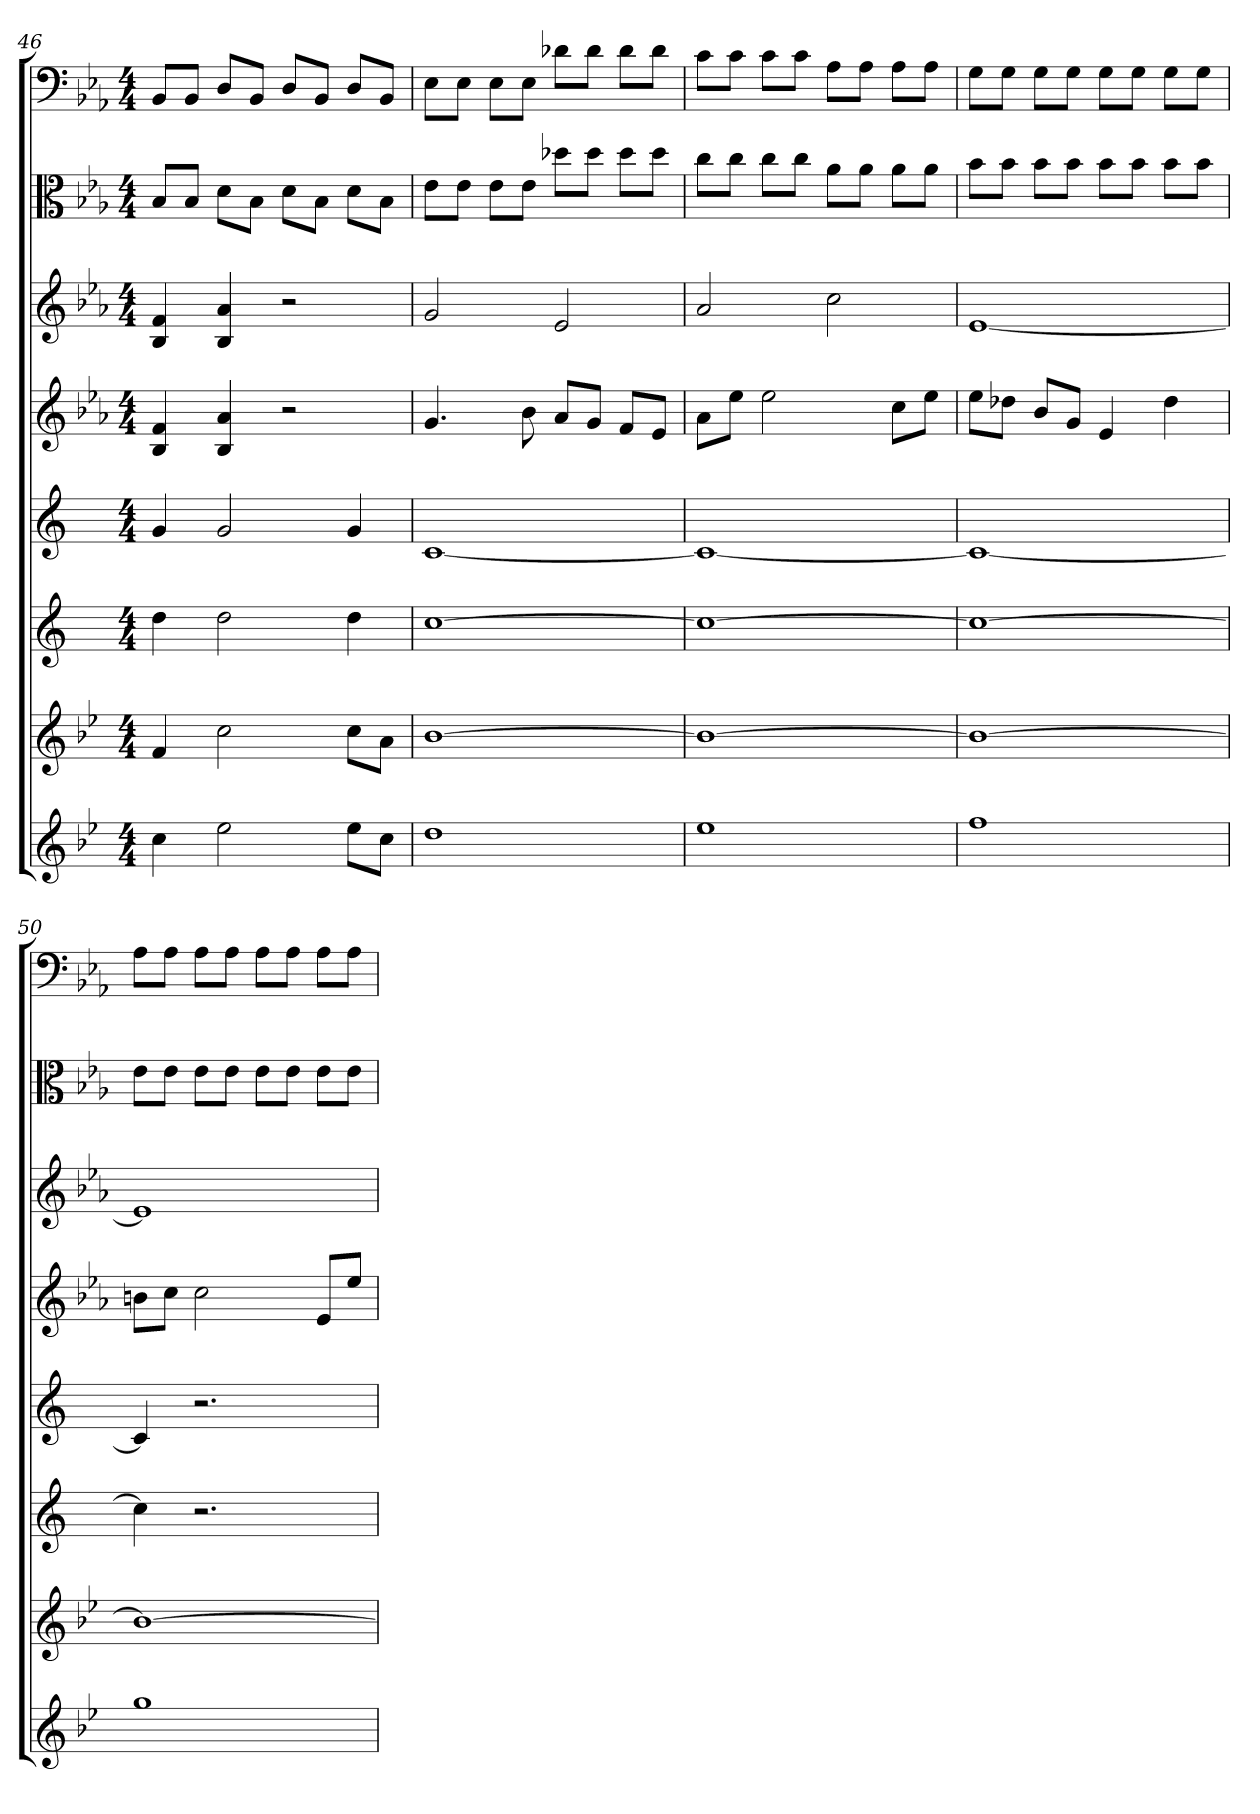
**kern	**kern	**kern	**kern	**kern	**kern	**kern	**kern
*part8	*part7	*part6	*part5	*part4	*part3	*part2	*part1
*staff8	*staff7	*staff6	*staff5	*staff4	*staff3	*staff2	*staff1
*	*	*	*	*	*	*clefC3	*clefF4
*k[b-e-]	*k[b-e-]	*k[]	*k[]	*k[b-e-a-]	*k[b-e-a-]	*k[b-e-a-]	*k[b-e-a-]
*M4/4	*M4/4	*M4/4	*M4/4	*M4/4	*M4/4	*M4/4	*M4/4
=46	=46	=46	=46	=46	=46	=46	=46
4cc	4f	4dd	4g	4B- 4f	4B- 4f	8B-/L	8BB-/L
.	.	.	.	.	.	8B-/J	8BB-/J
2ee-	2cc	2dd	2g	4B- 4a-	4B- 4a-	8d\L	8D/L
.	.	.	.	.	.	8B-\J	8BB-/J
.	.	.	.	2r	2r	8d\L	8D/L
.	.	.	.	.	.	8B-\J	8BB-/J
8ee-L	8ccL	4dd	4g	.	.	8d\L	8D/L
8ccJ	8aJ	.	.	.	.	8B-\J	8BB-/J
=47	=47	=47	=47	=47	=47	=47	=47
1dd	[1b-	[1cc	[1c	4.g	2g	8e-\L	8E-\L
.	.	.	.	.	.	8e-\J	8E-\J
.	.	.	.	.	.	8e-\L	8E-\L
.	.	.	.	8b-	.	8e-\J	8E-\J
.	.	.	.	8a-L	2e-	8dd-X\L	8d-X\L
.	.	.	.	8gJ	.	8dd-\J	8d-\J
.	.	.	.	8fL	.	8dd-\L	8d-\L
.	.	.	.	8e-J	.	8dd-\J	8d-\J
=48	=48	=48	=48	=48	=48	=48	=48
1ee-	1b-_	1cc_	1c_	8a-L	2a-	8cc\L	8c\L
.	.	.	.	8ee-J	.	8cc\J	8c\J
.	.	.	.	2ee-	.	8cc\L	8c\L
.	.	.	.	.	.	8cc\J	8c\J
.	.	.	.	.	2cc	8a-\L	8A-\L
.	.	.	.	.	.	8a-\J	8A-\J
.	.	.	.	8ccL	.	8a-\L	8A-\L
.	.	.	.	8ee-J	.	8a-\J	8A-\J
=49	=49	=49	=49	=49	=49	=49	=49
1ff	1b-_	1cc_	1c_	8ee-L	[1e-	8b-\L	8G\L
.	.	.	.	8dd-XJ	.	8b-\J	8G\J
.	.	.	.	8b-L	.	8b-\L	8G\L
.	.	.	.	8gJ	.	8b-\J	8G\J
.	.	.	.	4e-	.	8b-\L	8G\L
.	.	.	.	.	.	8b-\J	8G\J
.	.	.	.	4dd-	.	8b-\L	8G\L
.	.	.	.	.	.	8b-\J	8G\J
=50	=50	=50	=50	=50	=50	=50	=50
1gg	1b-_	4cc]	4c]	8bnL	1e-]	8e-\L	8A-\L
.	.	.	.	8ccJ	.	8e-\J	8A-\J
.	.	2.r	2.r	2cc	.	8e-\L	8A-\L
.	.	.	.	.	.	8e-\J	8A-\J
.	.	.	.	.	.	8e-\L	8A-\L
.	.	.	.	.	.	8e-\J	8A-\J
.	.	.	.	8e-L	.	8e-\L	8A-\L
.	.	.	.	8ee-J	.	8e-\J	8A-\J
=	=	=	=	=	=	=	=
*-	*-	*-	*-	*-	*-	*-	*-
